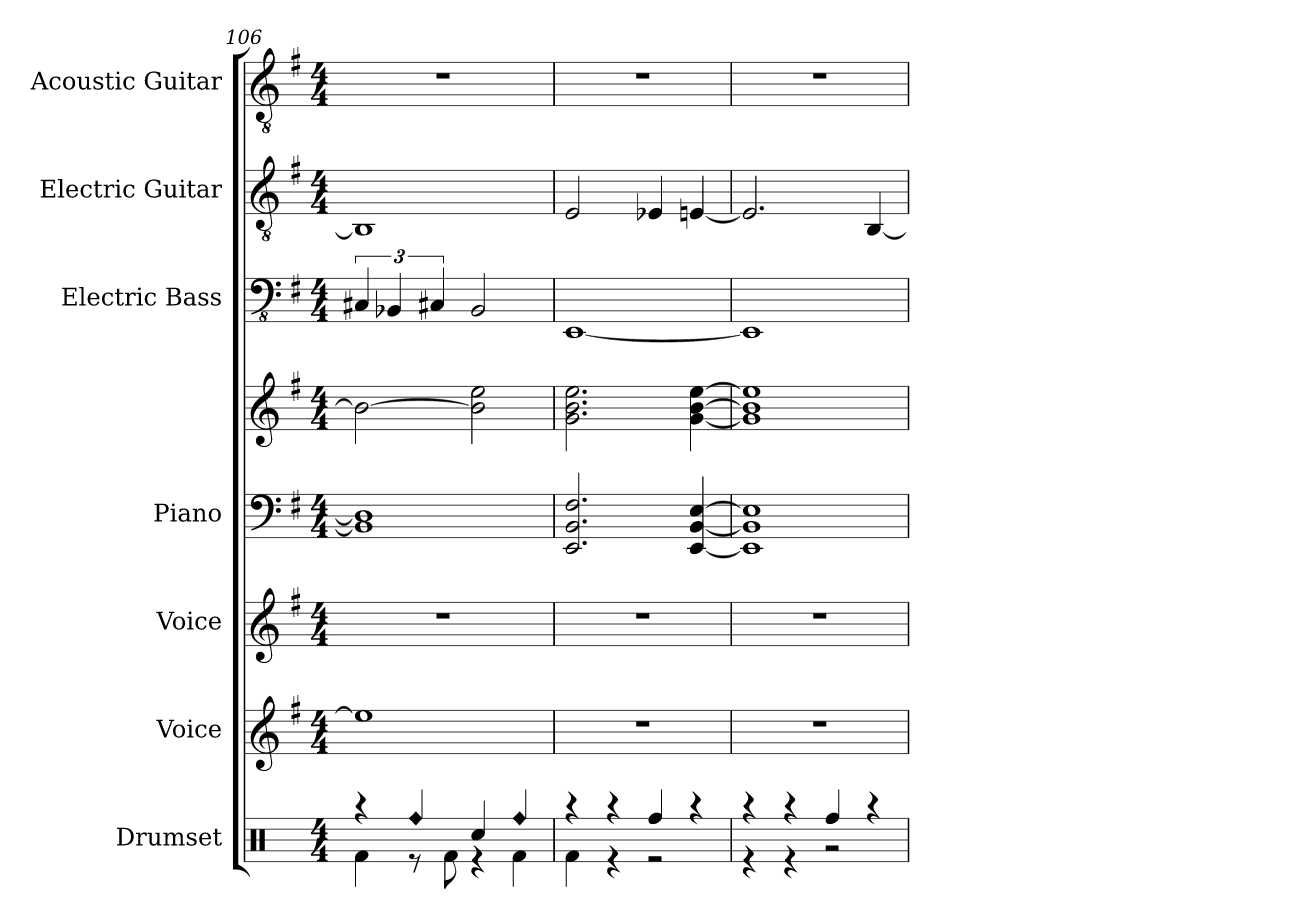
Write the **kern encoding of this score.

**kern	**kern	**kern	**kern	**kern	**kern	**kern	**kern
*part7	*part6	*part5	*part4	*part4	*part3	*part2	*part1
*staff8	*staff7	*staff6	*staff5	*staff4	*staff3	*staff2	*staff1
*I"Drumset	*I"Voice	*I"Voice	*I"Piano	*	*I"Electric Bass	*I"Electric Guitar	*I"Acoustic Guitar
*I'Drs.	*I'Vo.	*I'Vo.	*I'Pno.	*	*I'El. B.	*I'El. Guit.	*I'Guit.
*clefX	*clefG2	*clefG2	*clefF4	*clefG2	*clefFv4	*clefGv2	*clefGv2
*k[]	*k[f#]	*k[f#]	*k[f#]	*k[f#]	*k[f#]	*k[f#]	*k[f#]
*M4/4	*M4/4	*M4/4	*M4/4	*M4/4	*M4/4	*M4/4	*M4/4
=106	=106	=106	=106	=106	=106	=106	=106
*^	*	*	*	*	*	*	*
4r	4Rf\	1ee]	1r	1BB-] 1D]	2b-\_	6CC#X/	1BB-]	1r
.	.	.	.	.	.	6BBB-X/	.	.
!LO:N:head=diamond	!	!	!	!	!	!	!	!
4Rff/	8r	.	.	.	.	.	.	.
.	.	.	.	.	.	6CC#X/	.	.
.	8Rf\	.	.	.	.	.	.	.
4Rcc/	4r	.	.	.	2b-\] 2ee\	2BBB-/	.	.
!LO:N:head=diamond	!	!	!	!	!	!	!	!
4Rff/	4Rf\	.	.	.	.	.	.	.
!!LO:PB:g=z
=107	=107	=107	=107	=107	=107	=107	=107	=107
4r	4Rf\	1r	1r	2.EE/ 2.BB/ 2.F#/	2.g\ 2.b\ 2.ee\	[1EEE	2E/	1r
4r	4r	.	.	.	.	.	.	.
4Rff/	2r	.	.	.	.	.	4E-X/	.
4r	.	.	.	[4EE/ [4BB/ [4E/	[4g\ [4b\ [4ee\	.	[4En/	.
=108	=108	=108	=108	=108	=108	=108	=108	=108
4r	4r	1r	1r	1EE] 1BB] 1E]	1g] 1b] 1ee]	1EEE]	2.E/]	1r
4r	4r	.	.	.	.	.	.	.
4Rff/	2r	.	.	.	.	.	.	.
4r	.	.	.	.	.	.	[4BB/	.
*v	*v	*	*	*	*	*	*	*
=	=	=	=	=	=	=	=
*-	*-	*-	*-	*-	*-	*-	*-
